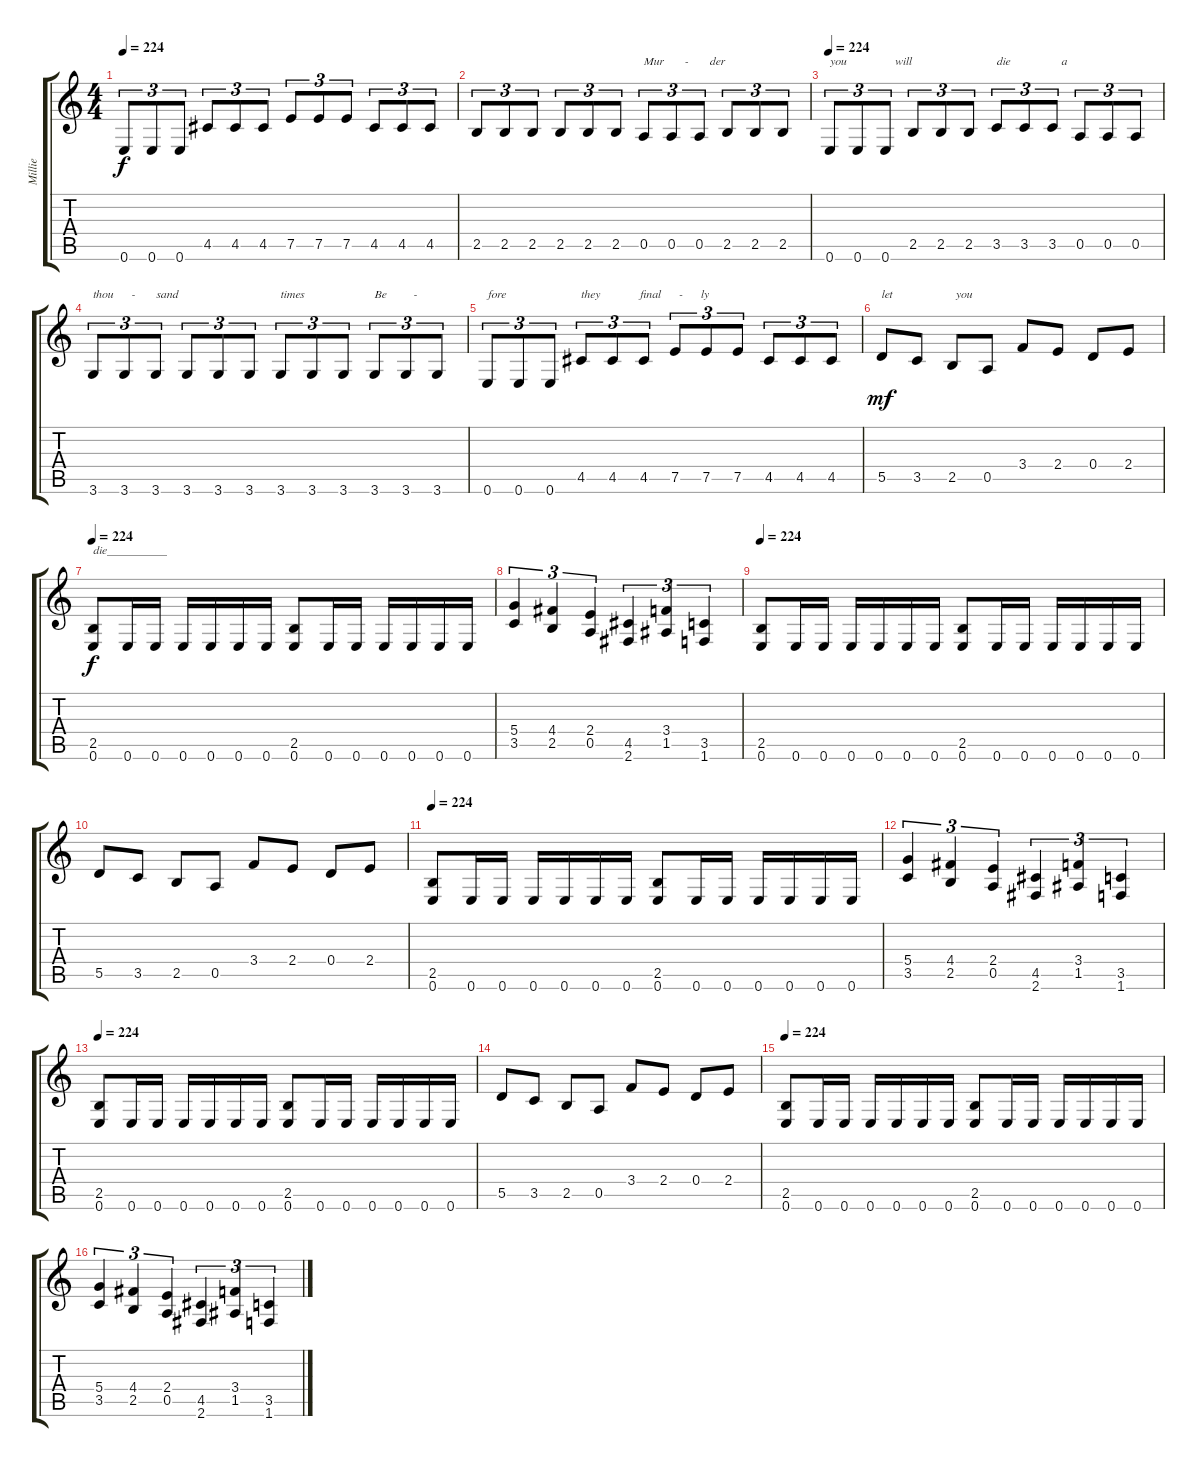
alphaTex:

\track ("Millie" "Millie") {instrument distortionguitar}
\staff {score tabs}
\tuning (E4 B3 G3 D3 A2 E2) {hide}
\ts (4 4)
\tempo 224
\clef g2
\ks c
0.6.8{tu (3 2) dy f} 0.6.8{tu (3 2)} 0.6.8{tu (3 2)} 4.5.8{tu (3 2)} 4.5.8{tu (3 2)} 4.5.8{tu (3 2)} 7.5.8{tu (3 2)} 7.5.8{tu (3 2)} 7.5.8{tu (3 2)} 4.5.8{tu (3 2)} 4.5.8{tu (3 2)} 4.5.8{tu (3 2)} |
2.5.8{tu (3 2)} 2.5.8{tu (3 2)} 2.5.8{tu (3 2)} 2.5.8{tu (3 2)} 2.5.8{tu (3 2)} 2.5.8{tu (3 2)} 0.5.8{tu (3 2) txt "Mur       -       der"} 0.5.8{tu (3 2)} 0.5.8{tu (3 2)} 2.5.8{tu (3 2)} 2.5.8{tu (3 2)} 2.5.8{tu (3 2)} |
\tempo 224
0.6.8{tu (3 2) txt "you                will"} 0.6.8{tu (3 2)} 0.6.8{tu (3 2)} 2.5.8{tu (3 2)} 2.5.8{tu (3 2)} 2.5.8{tu (3 2)} 3.5.8{tu (3 2) txt "die                 a"} 3.5.8{tu (3 2)} 3.5.8{tu (3 2)} 0.5.8{tu (3 2)} 0.5.8{tu (3 2)} 0.5.8{tu (3 2)} |
3.6.8{tu (3 2) txt "thou      -       sand"} 3.6.8{tu (3 2)} 3.6.8{tu (3 2)} 3.6.8{tu (3 2)} 3.6.8{tu (3 2)} 3.6.8{tu (3 2)} 3.6.8{tu (3 2) txt "times"} 3.6.8{tu (3 2)} 3.6.8{tu (3 2)} 3.6.8{tu (3 2) txt "Be         -"} 3.6.8{tu (3 2)} 3.6.8{tu (3 2)} |
0.6.8{tu (3 2) txt "fore"} 0.6.8{tu (3 2)} 0.6.8{tu (3 2)} 4.5.8{tu (3 2) txt "they             final      -      ly"} 4.5.8{tu (3 2)} 4.5.8{tu (3 2)} 7.5.8{tu (3 2)} 7.5.8{tu (3 2)} 7.5.8{tu (3 2)} 4.5.8{tu (3 2)} 4.5.8{tu (3 2)} 4.5.8{tu (3 2)} |
5.5.8{txt "let                     you" dy mf} 3.5.8 2.5.8 0.5.8 3.4.8 2.4.8 0.4.8 2.4.8 |
\tempo 224
(2.5 0.6).8{txt "die__________" dy f} 0.6.16 0.6.16 0.6.16 0.6.16 0.6.16 0.6.16 (2.5 0.6).8 0.6.16 0.6.16 0.6.16 0.6.16 0.6.16 0.6.16 |
(5.4 3.5).4{tu (3 2)} (4.4 2.5).4{tu (3 2)} (2.4 0.5).4{tu (3 2)} (4.5 2.6).4{tu (3 2)} (3.4 1.5).4{tu (3 2)} (3.5 1.6).4{tu (3 2)} |
\tempo 224
(2.5 0.6).8 0.6.16 0.6.16 0.6.16 0.6.16 0.6.16 0.6.16 (2.5 0.6).8 0.6.16 0.6.16 0.6.16 0.6.16 0.6.16 0.6.16 |
5.5.8 3.5.8 2.5.8 0.5.8 3.4.8 2.4.8 0.4.8 2.4.8 |
\tempo 224
(2.5 0.6).8 0.6.16 0.6.16 0.6.16 0.6.16 0.6.16 0.6.16 (2.5 0.6).8 0.6.16 0.6.16 0.6.16 0.6.16 0.6.16 0.6.16 |
(5.4 3.5).4{tu (3 2)} (4.4 2.5).4{tu (3 2)} (2.4 0.5).4{tu (3 2)} (4.5 2.6).4{tu (3 2)} (3.4 1.5).4{tu (3 2)} (3.5 1.6).4{tu (3 2)} |
\tempo 224
(2.5 0.6).8 0.6.16 0.6.16 0.6.16 0.6.16 0.6.16 0.6.16 (2.5 0.6).8 0.6.16 0.6.16 0.6.16 0.6.16 0.6.16 0.6.16 |
5.5.8 3.5.8 2.5.8 0.5.8 3.4.8 2.4.8 0.4.8 2.4.8 |
\tempo 224
(2.5 0.6).8 0.6.16 0.6.16 0.6.16 0.6.16 0.6.16 0.6.16 (2.5 0.6).8 0.6.16 0.6.16 0.6.16 0.6.16 0.6.16 0.6.16 |
(5.4 3.5).4{tu (3 2)} (4.4 2.5).4{tu (3 2)} (2.4 0.5).4{tu (3 2)} (4.5 2.6).4{tu (3 2)} (3.4 1.5).4{tu (3 2)} (3.5 1.6).4{tu (3 2)}
